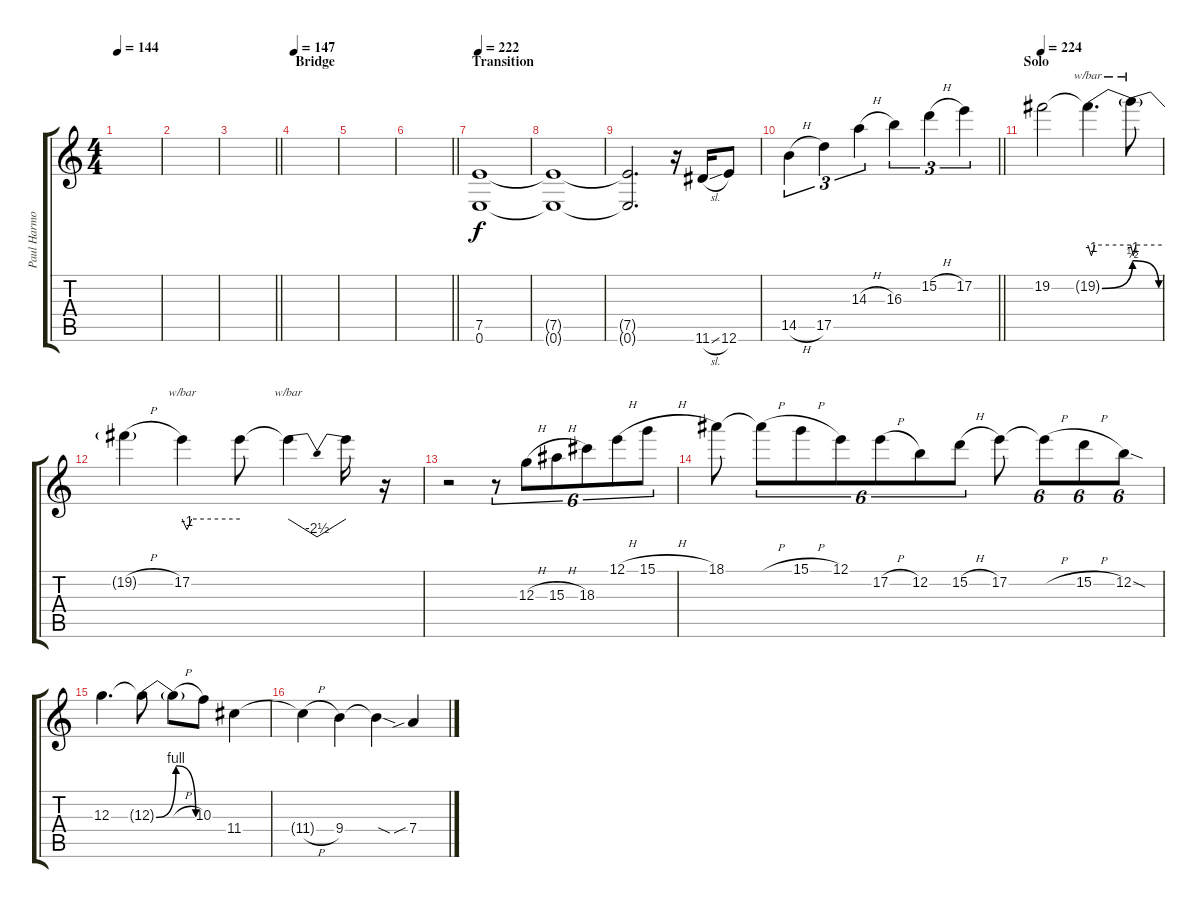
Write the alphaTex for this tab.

\track ("Paul Harmonies/Jason Solo Rhythm" "Paul Harmo") {instrument distortionguitar}
\staff {score tabs}
\tuning (E4 B3 G3 D3 A2 E2) {hide}
\ts (4 4)
\tempo 144
\clef g2
\ks c
|
|
\barLineRight lightlight
|
\section ("" "Bridge")
\tempo 147
|
|
\barLineRight lightlight
|
\section ("" "Transition")
\tempo 222
(7.5 0.6).1 |
(7.5{t} 0.6{t}).1 |
(7.5{t} 0.6{t}).2{d} r.16 11.6{sl}.16 12.6.8 |
\barLineRight lightlight
14.5{h}.4{tu (3 2)} 17.5.4{tu (3 2)} 14.3{h}.4{tu (3 2)} 16.3.4{tu (3 2)} 15.2{h}.4{tu (3 2)} 17.2.4{tu (3 2)} |
\section ("" "Solo")
\tempo 224
19.2.2 19.2{be (bend 0 0 60 2) t}.4{d tbe (custom default 0 0 5 -4 10 0 60 0)} 19.2{be (release 0 2 60 0) t}.8{tbe (custom default 0 0 5 -4 10 0 60 0)} |
19.2{h t}.4 17.2.4{tbe (custom default 0 0 5 -4 10 0 60 0)} 17.2{t}.8 17.2{t}.4{tbe (dip default 0 0 45 -10 60 0)} 17.2{t}.16 r.16 |
r.2 r.8{tu (6 4)} 12.3{h}.8{tu (6 4)} 15.3{h}.8{tu (6 4)} 18.3.8{tu (6 4)} 12.1{h}.8{tu (6 4)} 15.1{h}.8{tu (6 4)} |
18.1.8 18.1{h t}.8{tu (6 4)} 15.1{h}.8{tu (6 4)} 12.1.8{tu (6 4)} 17.2{h}.8{tu (6 4)} 12.2.8{tu (6 4)} 15.2{h}.8{tu (6 4)} 17.2.8 17.2{h t}.8{tu (6 4)} 15.2{h}.8{tu (6 4)} 12.2{sod}.8{tu (6 4)} |
12.3.4{d} 12.3{be (bendrelease 0 0 30 4 30 4 60 0) t}.8 12.3{h t}.8 10.3.8 11.4.4 |
11.4{h t}.4 9.4.4 9.4{sod t}.4 7.4{sib}.4
